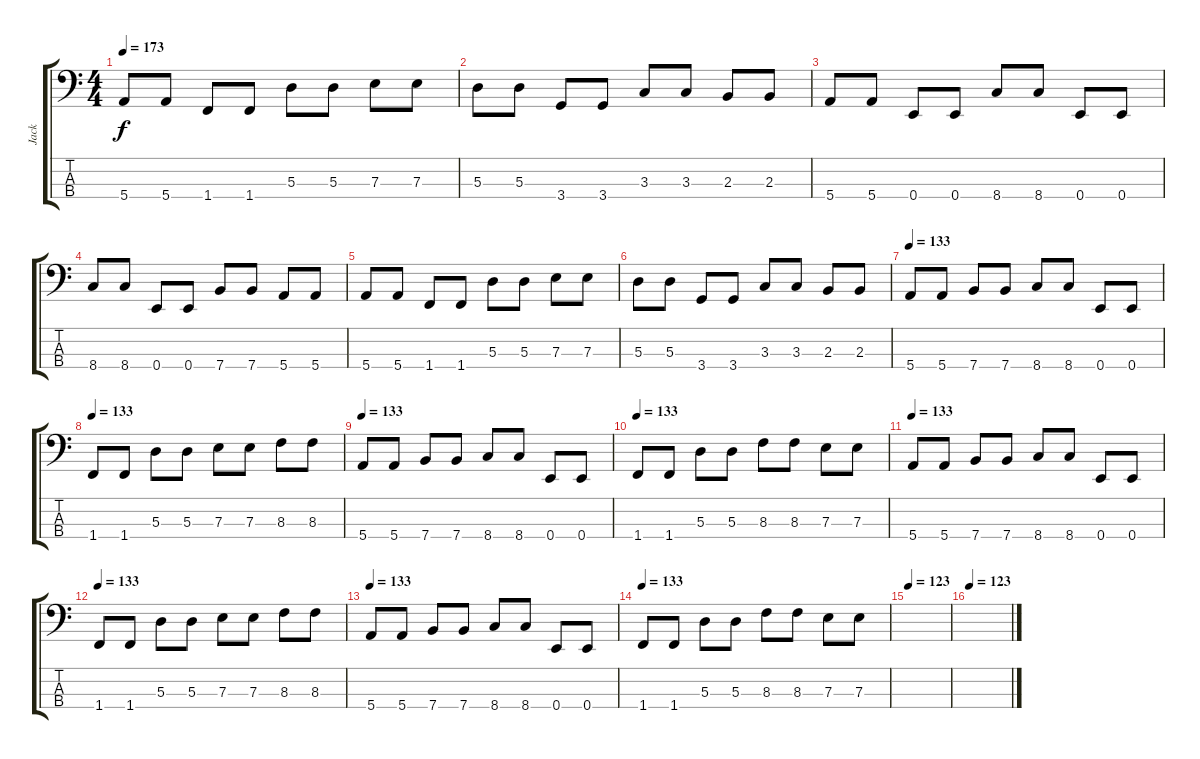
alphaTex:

\track ("Jack" "Jack") {instrument electricbassfinger}
\staff {score tabs}
\tuning (G2 D2 A1 E1) {hide}
\ts (4 4)
\tempo 173
\clef f4
\ks c
5.4.8{dy f} 5.4.8 1.4.8 1.4.8 5.3.8 5.3.8 7.3.8 7.3.8 |
5.3.8 5.3.8 3.4.8 3.4.8 3.3.8 3.3.8 2.3.8 2.3.8 |
5.4.8 5.4.8 0.4.8 0.4.8 8.4.8 8.4.8 0.4.8 0.4.8 |
8.4.8 8.4.8 0.4.8 0.4.8 7.4.8 7.4.8 5.4.8 5.4.8 |
5.4.8 5.4.8 1.4.8 1.4.8 5.3.8 5.3.8 7.3.8 7.3.8 |
5.3.8 5.3.8 3.4.8 3.4.8 3.3.8 3.3.8 2.3.8 2.3.8 |
\tempo 133
5.4.8 5.4.8 7.4.8 7.4.8 8.4.8 8.4.8 0.4.8 0.4.8 |
\tempo 133
1.4.8 1.4.8 5.3.8 5.3.8 7.3.8 7.3.8 8.3.8 8.3.8 |
\tempo 133
5.4.8 5.4.8 7.4.8 7.4.8 8.4.8 8.4.8 0.4.8 0.4.8 |
\tempo 133
1.4.8 1.4.8 5.3.8 5.3.8 8.3.8 8.3.8 7.3.8 7.3.8 |
\tempo 133
5.4.8 5.4.8 7.4.8 7.4.8 8.4.8 8.4.8 0.4.8 0.4.8 |
\tempo 133
1.4.8 1.4.8 5.3.8 5.3.8 7.3.8 7.3.8 8.3.8 8.3.8 |
\tempo 133
5.4.8 5.4.8 7.4.8 7.4.8 8.4.8 8.4.8 0.4.8 0.4.8 |
\tempo 133
1.4.8 1.4.8 5.3.8 5.3.8 8.3.8 8.3.8 7.3.8 7.3.8 |
\tempo 123
|
\tempo 123
